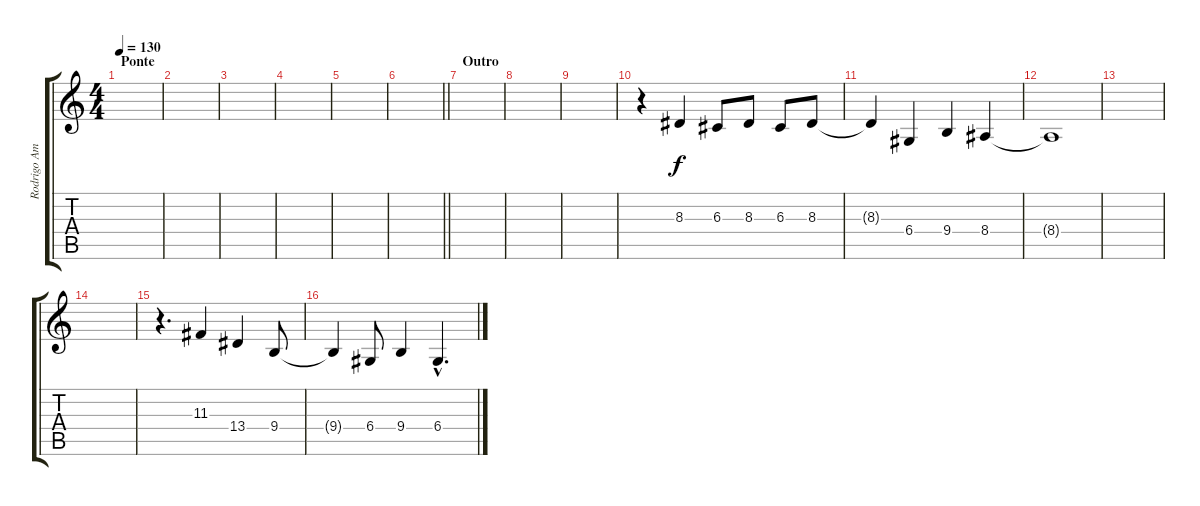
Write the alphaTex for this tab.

\track ("Rodrigo Amarante (Vocal)" "Rodrigo Am") {instrument sopranosax}
\staff {score tabs}
\tuning (E4 B3 G3 D3 A2 E2) {hide}
\ts (4 4)
\section ("" "Ponte")
\tempo 130
\clef g2
\ks c
|
|
|
|
|
\barLineRight lightlight
|
\section ("" "Outro")
|
|
|
r.4 8.3.4 6.3.8 8.3.8 6.3.8 8.3.8 |
8.3{t}.4 6.4.4 9.4.4 8.4.4 |
8.4{t}.1 |
|
|
r.4{d} 11.3.4 13.4.4 9.4.8 |
9.4{t}.4 6.4.8 9.4.4 6.4{hac}.4{d}
